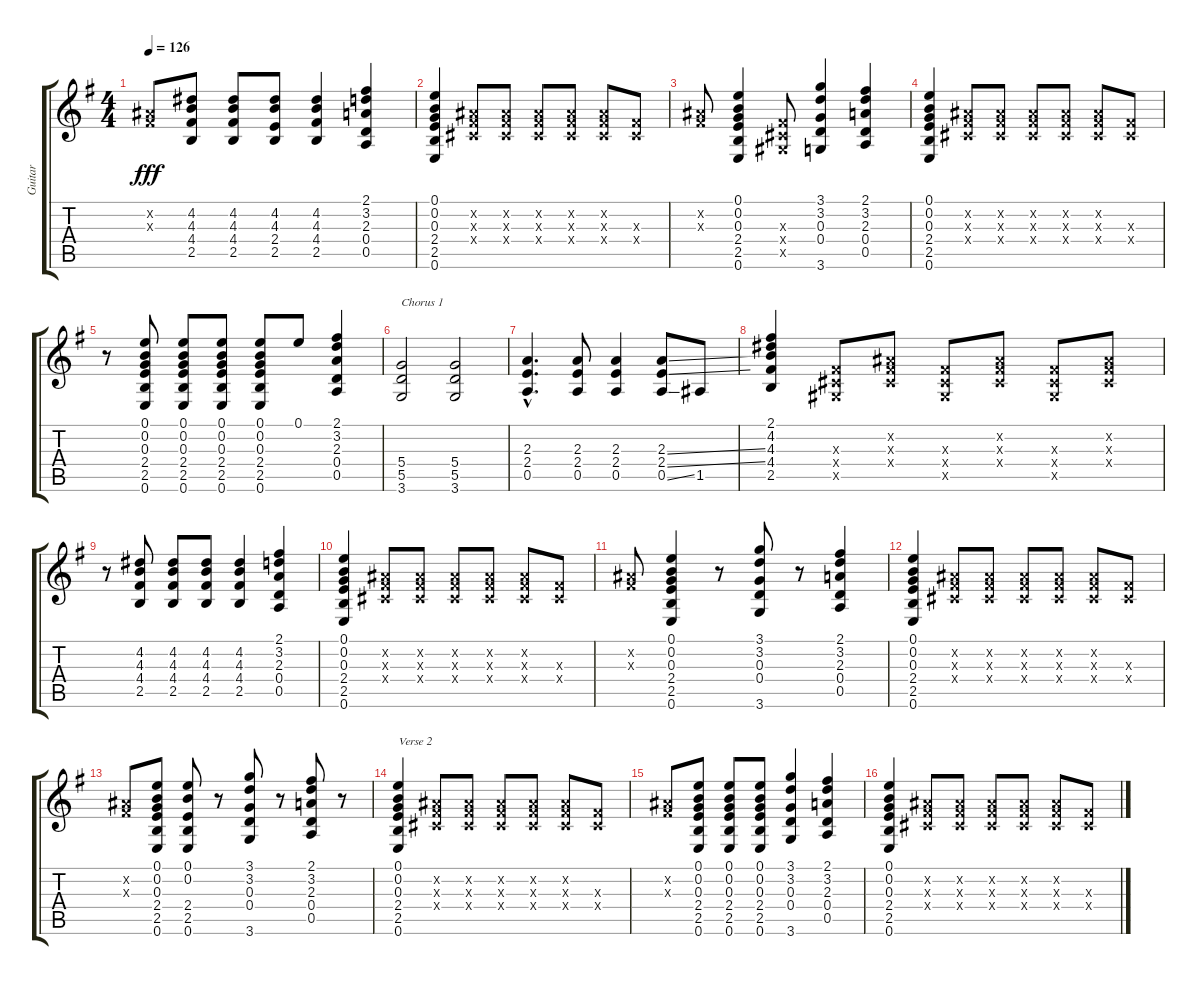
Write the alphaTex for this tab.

\track ("Guitar" "Guitar") {instrument distortionguitar}
\staff {score tabs}
\tuning (E4 B3 G3 D3 A2 E2) {hide}
\ts (4 4)
\tempo 126
\clef g2
\ks g
(-1.2{x} -1.3{x}).8{dy fff} (4.2 4.3 4.4 2.5).8 (4.2 4.3 4.4 2.5).8 (4.2 4.3 2.4 2.5).8 (4.2 4.3 4.4 2.5).4 (2.1 3.2 2.3 0.4 0.5).4 |
(0.1 0.2 0.3 2.4 2.5 0.6).4 (-1.2{x} -1.3{x} -1.4{x}).8 (-1.2{x} -1.3{x} -1.4{x}).8 (-1.2{x} -1.3{x} -1.4{x}).8 (-1.2{x} -1.3{x} -1.4{x}).8 (-1.2{x} -1.3{x} -1.4{x}).8 (-1.3{x} -1.4{x}).8 |
(-1.2{x} -1.3{x}).8 (0.1 0.2 0.3 2.4 2.5 0.6).4 (-1.3{x} -1.4{x} -1.5{x}).8 (3.1 3.2 0.3 0.4 3.6).4 (2.1 3.2 2.3 0.4 0.5).4 |
(0.1 0.2 0.3 2.4 2.5 0.6).4 (-1.2{x} -1.3{x} -1.4{x}).8 (-1.2{x} -1.3{x} -1.4{x}).8 (-1.2{x} -1.3{x} -1.4{x}).8 (-1.2{x} -1.3{x} -1.4{x}).8 (-1.2{x} -1.3{x} -1.4{x}).8 (-1.3{x} -1.4{x}).8 |
r.8 (0.1 0.2 0.3 2.4 2.5 0.6).8 (0.1 0.2 0.3 2.4 2.5 0.6).8 (0.1 0.2 0.3 2.4 2.5 0.6).8 (0.1 0.2 0.3 2.4 2.5 0.6).8 0.1.8 (2.1 3.2 2.3 0.4 0.5).4 |
(5.4 5.5 3.6).2{txt "Chorus 1"} (5.4 5.5 3.6).2 |
(2.3{hac} 2.4{hac} 0.5{hac}).4{d} (2.3 2.4 0.5).8 (2.3 2.4 0.5).4 (2.3{ss} 2.4{ss} 0.5{ss}).8 1.5.8 |
(2.1 4.2 4.3 4.4 2.5).4 (-1.3{x} -1.4{x} -1.5{x}).8 (-1.2{x} -1.3{x} -1.4{x}).8 (-1.3{x} -1.4{x} -1.5{x}).8 (-1.2{x} -1.3{x} -1.4{x}).8 (-1.3{x} -1.4{x} -1.5{x}).8 (-1.2{x} -1.3{x} -1.4{x}).8 |
r.8 (4.2 4.3 4.4 2.5).8 (4.2 4.3 4.4 2.5).8 (4.2 4.3 4.4 2.5).8 (4.2 4.3 4.4 2.5).4 (2.1 3.2 2.3 0.4 0.5).4 |
(0.1 0.2 0.3 2.4 2.5 0.6).4 (-1.2{x} -1.3{x} -1.4{x}).8 (-1.2{x} -1.3{x} -1.4{x}).8 (-1.2{x} -1.3{x} -1.4{x}).8 (-1.2{x} -1.3{x} -1.4{x}).8 (-1.2{x} -1.3{x} -1.4{x}).8 (-1.3{x} -1.4{x}).8 |
(-1.2{x} -1.3{x}).8 (0.1 0.2 0.3 2.4 2.5 0.6).4 r.8 (3.1 3.2 0.3 0.4 3.6).8 r.8 (2.1 3.2 2.3 0.4 0.5).4 |
(0.1 0.2 0.3 2.4 2.5 0.6).4 (-1.2{x} -1.3{x} -1.4{x}).8 (-1.2{x} -1.3{x} -1.4{x}).8 (-1.2{x} -1.3{x} -1.4{x}).8 (-1.2{x} -1.3{x} -1.4{x}).8 (-1.2{x} -1.3{x} -1.4{x}).8 (-1.3{x} -1.4{x}).8 |
(-1.2{x} -1.3{x}).8 (0.1 0.2 0.3 2.4 2.5 0.6).8 (0.1 0.2 2.4 2.5 0.6).8 r.8 (3.1 3.2 0.3 0.4 3.6).8 r.8 (2.1 3.2 2.3 0.4 0.5).8 r.8 |
(0.1 0.2 0.3 2.4 2.5 0.6).4{txt "Verse 2"} (-1.2{x} -1.3{x} -1.4{x}).8 (-1.2{x} -1.3{x} -1.4{x}).8 (-1.2{x} -1.3{x} -1.4{x}).8 (-1.2{x} -1.3{x} -1.4{x}).8 (-1.2{x} -1.3{x} -1.4{x}).8 (-1.3{x} -1.4{x}).8 |
(-1.2{x} -1.3{x}).8 (0.1 0.2 0.3 2.4 2.5 0.6).8 (0.1 0.2 0.3 2.4 2.5 0.6).8 (0.1 0.2 0.3 2.4 2.5 0.6).8 (3.1 3.2 0.3 0.4 3.6).4 (2.1 3.2 2.3 0.4 0.5).4 |
(0.1 0.2 0.3 2.4 2.5 0.6).4 (-1.2{x} -1.3{x} -1.4{x}).8 (-1.2{x} -1.3{x} -1.4{x}).8 (-1.2{x} -1.3{x} -1.4{x}).8 (-1.2{x} -1.3{x} -1.4{x}).8 (-1.2{x} -1.3{x} -1.4{x}).8 (-1.3{x} -1.4{x}).8
